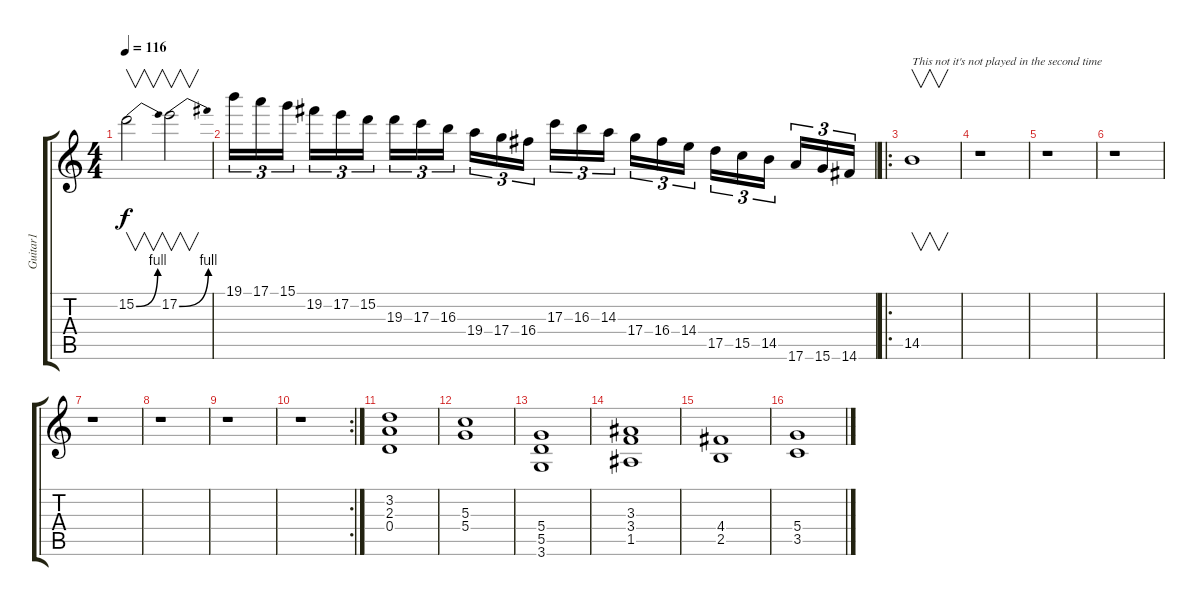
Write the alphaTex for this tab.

\track ("Guitar1" "Guitar1") {instrument distortionguitar}
\staff {score tabs}
\tuning (E4 B3 G3 D3 A2 E2) {hide}
\ts (4 4)
\tempo 116
\clef g2
\ks c
15.2{be (bend 0 0 60 4)}.2{v dy f} 17.2{be (bend 0 0 60 4)}.2{v} |
19.1.16{tu (3 2)} 17.1.16{tu (3 2)} 15.1.16{tu (3 2)} 19.2.16{tu (3 2)} 17.2.16{tu (3 2)} 15.2.16{tu (3 2)} 19.3.16{tu (3 2)} 17.3.16{tu (3 2)} 16.3.16{tu (3 2)} 19.4.16{tu (3 2)} 17.4.16{tu (3 2)} 16.4.16{tu (3 2)} 17.3.16{tu (3 2)} 16.3.16{tu (3 2)} 14.3.16{tu (3 2)} 17.4.16{tu (3 2)} 16.4.16{tu (3 2)} 14.4.16{tu (3 2)} 17.5.16{tu (3 2)} 15.5.16{tu (3 2)} 14.5.16{tu (3 2)} 17.6.16{tu (3 2)} 15.6.16{tu (3 2)} 14.6.16{tu (3 2)} |
\ro
14.5.1{v txt "This not it's not played in the second time"} |
r.1 |
r.1 |
r.1 |
r.1 |
r.1 |
r.1 |
\rc 2
r.1 |
(3.2 2.3 0.4).1 |
(5.3 5.4).1 |
(5.4 5.5 3.6).1 |
(3.3 3.4 1.5).1 |
(4.4 2.5).1 |
(5.4 3.5).1
